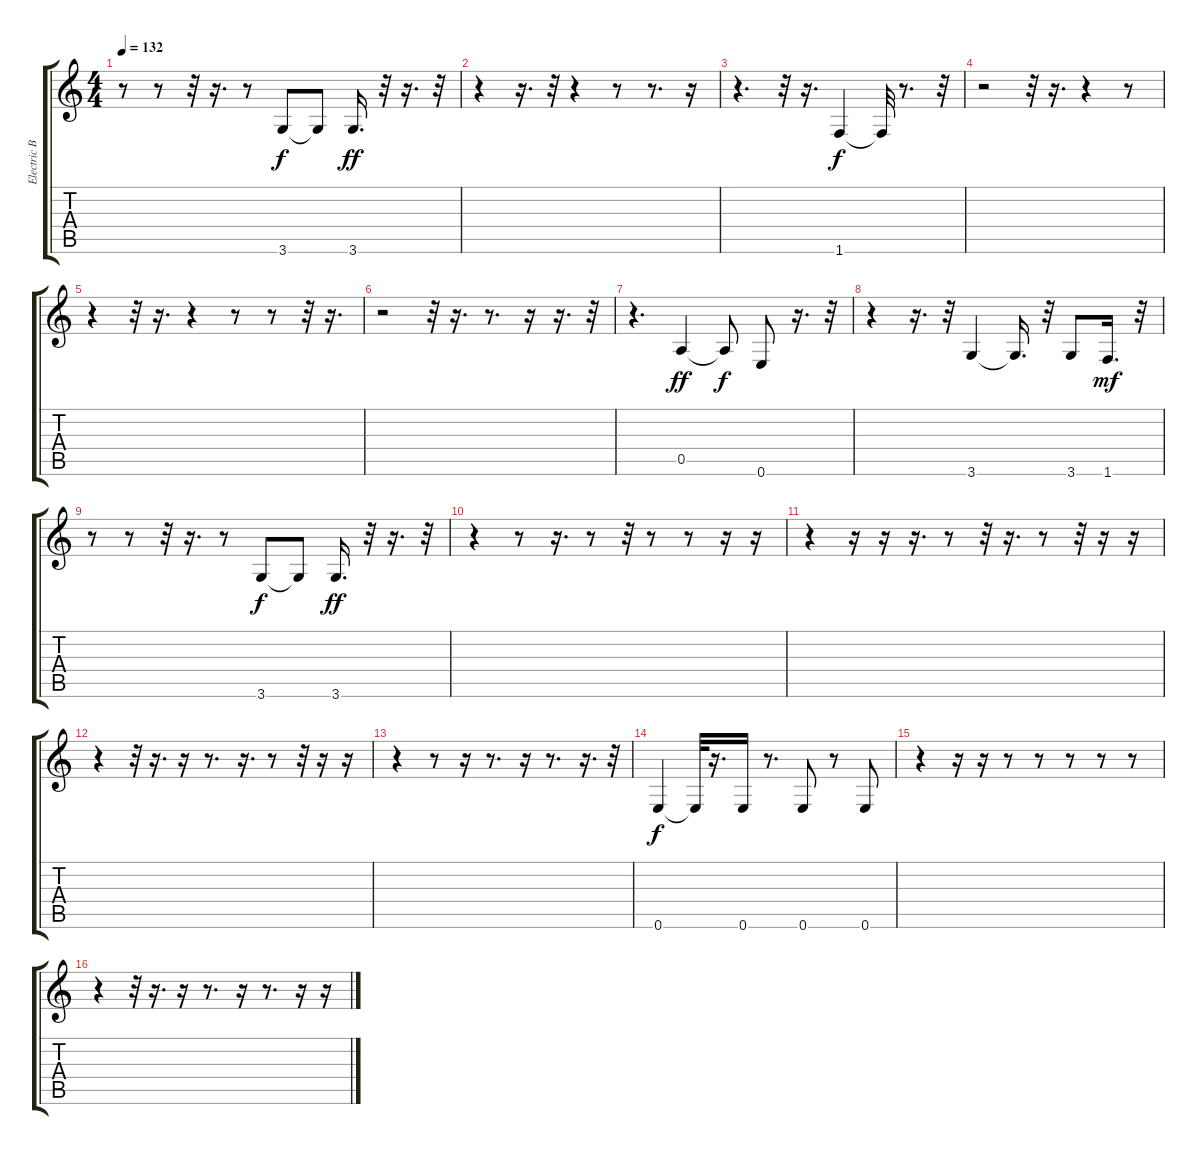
\track ("Electric Bass(Finger)" "Electric B") {instrument electricbassfinger}
\staff {score tabs}
\tuning (E4 B3 G3 D3 A2 E2) {hide}
\ts (4 4)
\tempo 132
\clef g2
\ks c
r.8{dy mf} r.8 r.32 r.16{d} r.8 3.6.8{dy f} 3.6{t}.8 3.6.16{d dy ff} r.32 r.16{d} r.32 |
r.4 r.16{d} r.32 r.4 r.8 r.8{d} r.16 |
r.4{d} r.32 r.16{d} 1.6.4{dy f} 1.6{t}.32 r.8{d} r.32 |
r.2 r.32 r.16{d} r.4 r.8 |
r.4 r.32 r.16{d} r.4 r.8 r.8 r.32 r.16{d} |
r.2 r.32 r.16{d} r.8{d} r.16 r.16{d} r.32 |
r.4{d} 0.5.4{dy ff} 0.5{t}.8{dy f} 0.6.8 r.16{d} r.32 |
r.4 r.16{d} r.32 3.6.4 3.6{t}.16{d} r.32 3.6.8 1.6.16{d dy mf} r.32 |
r.8 r.8 r.32 r.16{d} r.8 3.6.8{dy f} 3.6{t}.8 3.6.16{d dy ff} r.32 r.16{d} r.32 |
r.4 r.8 r.16{d} r.8 r.32 r.8 r.8 r.16 r.16 |
r.4 r.16 r.16 r.16{d} r.8 r.32 r.16{d} r.8 r.32 r.16 r.16 |
r.4 r.32 r.16{d} r.16 r.8{d} r.16{d} r.8 r.32 r.16 r.16 |
r.4 r.8 r.16 r.8{d} r.16 r.8{d} r.16{d} r.32 |
0.6.4{dy f} 0.6{t}.32 r.16{d} 0.6.16 r.8{d} 0.6.8 r.8 0.6.8 |
r.4 r.16 r.16 r.8 r.8 r.8 r.8 r.8 |
r.4 r.32 r.16{d} r.16 r.8{d} r.16 r.8{d} r.16 r.16
